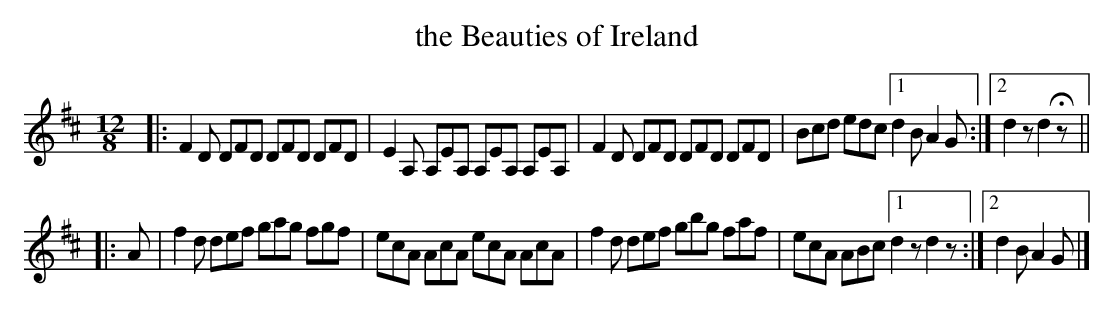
X:1
T: the Beauties of Ireland
M: 12/8
L: 1/8
K: D
|:\
F2D DFD DFD DFD | E2A, A,EA, A,EA, A,EA, |\
F2D DFD DFD DFD | Bcd edc [1 d2B A2G :|[2 d2z d2Hz ||
|: A |\
f2d def gag fgf | ecA AcA ecA AcA |\
f2d def gbg faf | ecA ABc [1 d2z d2z :|[2 d2B A2G |]
